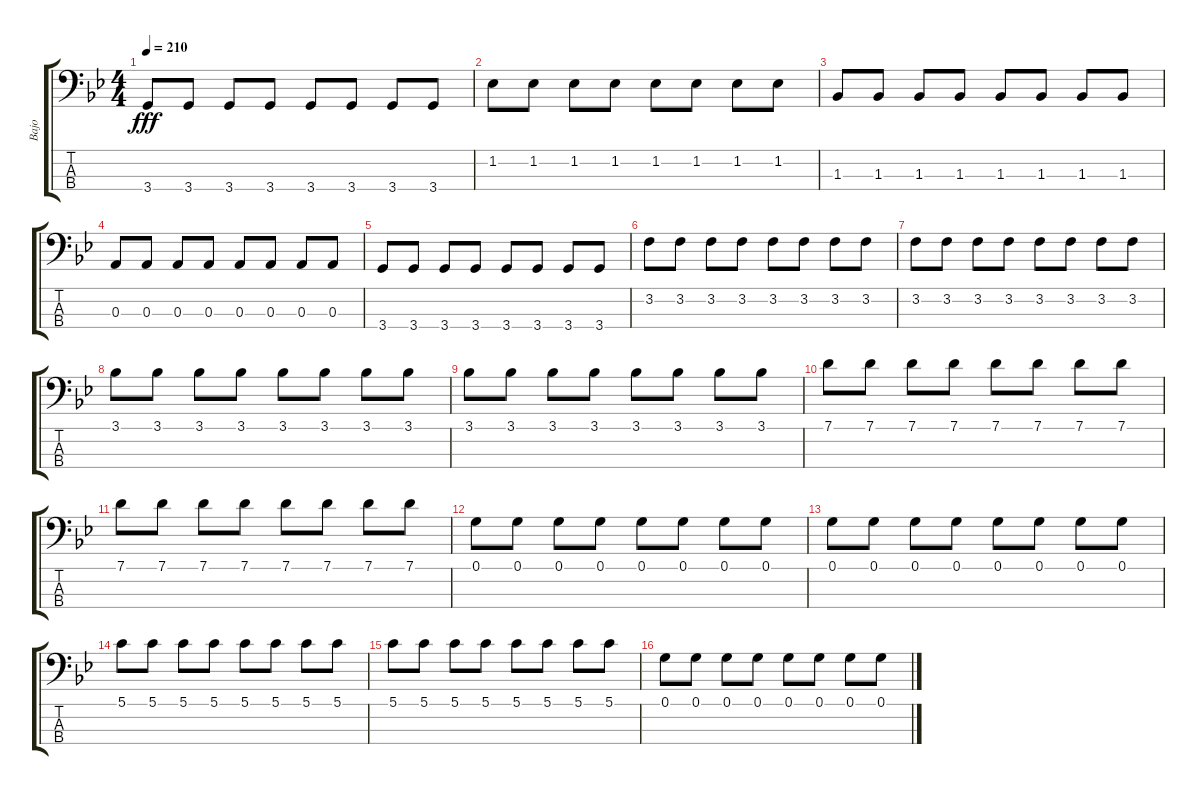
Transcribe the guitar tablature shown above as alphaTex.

\track ("Bajo" "Bajo") {instrument electricbassfinger}
\staff {score tabs}
\tuning (G2 D2 A1 E1) {hide}
\ts (4 4)
\tempo 210
\clef f4
\ks gminor
3.4.8{dy fff} 3.4.8 3.4.8 3.4.8 3.4.8 3.4.8 3.4.8 3.4.8 |
1.2.8 1.2.8 1.2.8 1.2.8 1.2.8 1.2.8 1.2.8 1.2.8 |
1.3.8 1.3.8 1.3.8 1.3.8 1.3.8 1.3.8 1.3.8 1.3.8 |
0.3.8 0.3.8 0.3.8 0.3.8 0.3.8 0.3.8 0.3.8 0.3.8 |
3.4.8 3.4.8 3.4.8 3.4.8 3.4.8 3.4.8 3.4.8 3.4.8 |
3.2.8 3.2.8 3.2.8 3.2.8 3.2.8 3.2.8 3.2.8 3.2.8 |
3.2.8 3.2.8 3.2.8 3.2.8 3.2.8 3.2.8 3.2.8 3.2.8 |
3.1.8 3.1.8 3.1.8 3.1.8 3.1.8 3.1.8 3.1.8 3.1.8 |
3.1.8 3.1.8 3.1.8 3.1.8 3.1.8 3.1.8 3.1.8 3.1.8 |
7.1.8 7.1.8 7.1.8 7.1.8 7.1.8 7.1.8 7.1.8 7.1.8 |
7.1.8 7.1.8 7.1.8 7.1.8 7.1.8 7.1.8 7.1.8 7.1.8 |
0.1.8 0.1.8 0.1.8 0.1.8 0.1.8 0.1.8 0.1.8 0.1.8 |
0.1.8 0.1.8 0.1.8 0.1.8 0.1.8 0.1.8 0.1.8 0.1.8 |
5.1.8 5.1.8 5.1.8 5.1.8 5.1.8 5.1.8 5.1.8 5.1.8 |
5.1.8 5.1.8 5.1.8 5.1.8 5.1.8 5.1.8 5.1.8 5.1.8 |
0.1.8 0.1.8 0.1.8 0.1.8 0.1.8 0.1.8 0.1.8 0.1.8
